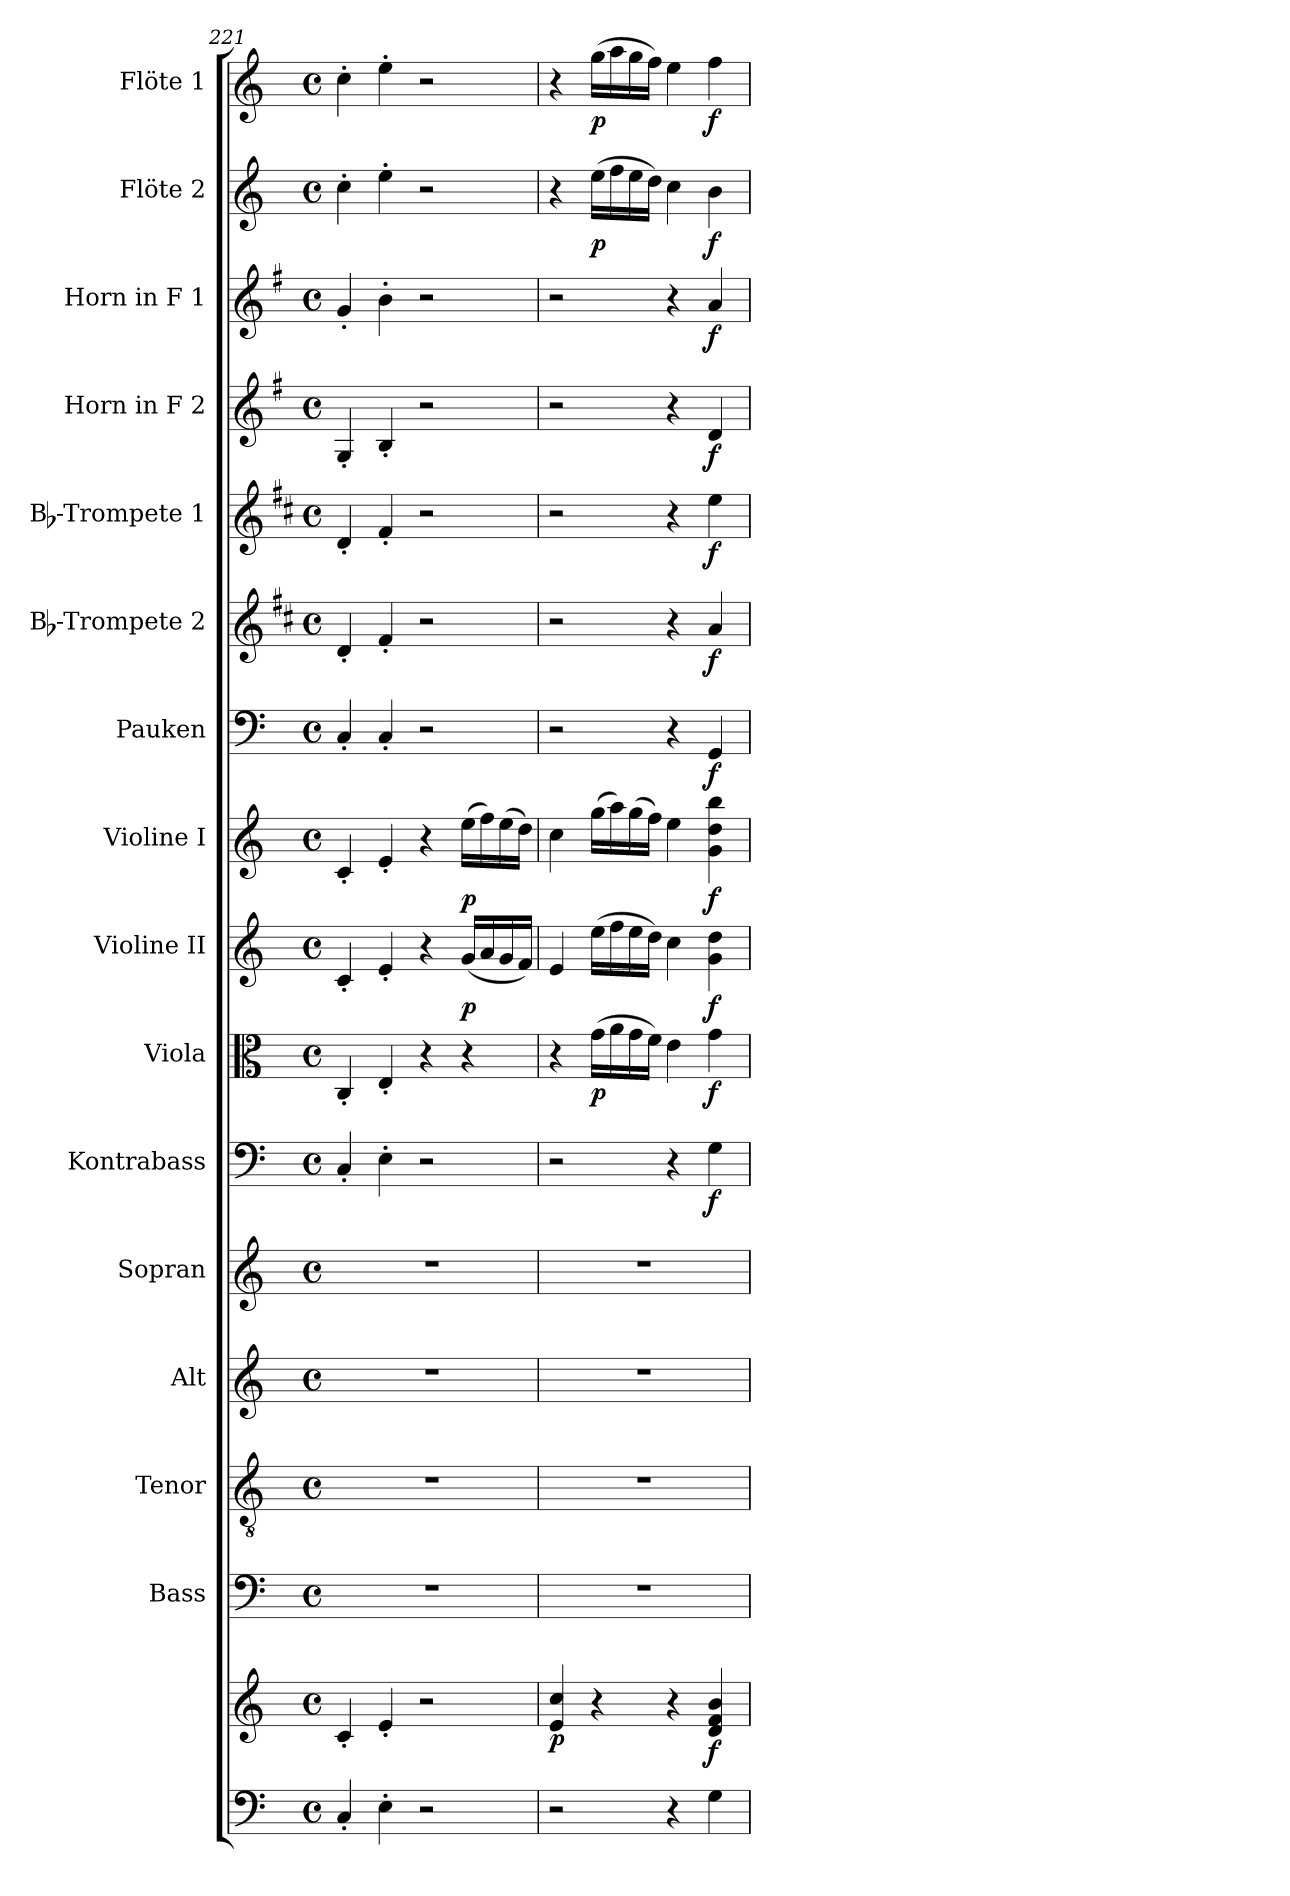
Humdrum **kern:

**kern	**kern	**dynam	**kern	**kern	**kern	**kern	**kern	**dynam	**kern	**dynam	**kern	**dynam	**kern	**dynam	**kern	**dynam	**kern	**dynam	**kern	**dynam	**kern	**dynam	**kern	**dynam	**kern	**dynam	**kern	**dynam
*part16	*part16	*part16	*part15	*part14	*part13	*part12	*part11	*part11	*part10	*part10	*part9	*part9	*part8	*part8	*part7	*part7	*part6	*part6	*part5	*part5	*part4	*part4	*part3	*part3	*part2	*part2	*part1	*part1
*staff17	*staff16	*staff16/17	*staff15	*staff14	*staff13	*staff12	*staff11	*staff11	*staff10	*staff10	*staff9	*staff9	*staff8	*staff8	*staff7	*staff7	*staff6	*staff6	*staff5	*staff5	*staff4	*staff4	*staff3	*staff3	*staff2	*staff2	*staff1	*staff1
*	*	*	*I"Bass	*I"Tenor	*I"Alt	*I"Sopran	*I"Kontrabass	*	*I"Viola	*	*I"Violine II	*	*I"Violine I	*	*I"Pauken	*	*I"Bb-Trompete 2	*	*I"Bb-Trompete 1	*	*I"Horn in F 2	*	*I"Horn in F 1	*	*I"Flöte 2	*	*I"Flöte 1	*
*	*	*	*I'B.	*I'T.	*I'A.	*I'S.	*I'Kb.	*	*I'Vla.	*	*I'Vl. II	*	*I'Vl. I	*	*I'Pk.	*	*I'Bb Trp. 2	*	*I'Bb Trp. 1	*	*	*	*	*	*I'Fl. 2	*	*I'Fl. 1	*
*clefF4	*clefG2	*	*clefF4	*clefGv2	*clefG2	*clefG2	*clefF4	*	*clefC3	*	*clefG2	*	*clefG2	*	*clefF4	*	*clefG2	*	*clefG2	*	*clefG2	*	*clefG2	*	*clefG2	*	*clefG2	*
*	*	*	*	*	*	*	*ITrd7c12	*	*	*	*	*	*	*	*	*	*ITrd1c2	*	*ITrd1c2	*	*ITrd4c7	*	*ITrd4c7	*	*	*	*	*
*k[]	*k[]	*	*k[]	*k[]	*k[]	*k[]	*k[]	*	*k[]	*	*k[]	*	*k[]	*	*k[]	*	*k[]	*	*k[]	*	*k[]	*	*k[]	*	*k[]	*	*k[]	*
*C:	*C:	*	*C:	*C:	*C:	*C:	*C:	*	*C:	*	*C:	*	*C:	*	*C:	*	*C:	*	*C:	*	*C:	*	*C:	*	*C:	*	*C:	*
*M4/4	*M4/4	*	*M4/4	*M4/4	*M4/4	*M4/4	*M4/4	*	*M4/4	*	*M4/4	*	*M4/4	*	*M4/4	*	*M4/4	*	*M4/4	*	*M4/4	*	*M4/4	*	*M4/4	*	*M4/4	*
*met(c)	*met(c)	*	*met(c)	*met(c)	*met(c)	*met(c)	*met(c)	*	*met(c)	*	*met(c)	*	*met(c)	*	*met(c)	*	*met(c)	*	*met(c)	*	*met(c)	*	*met(c)	*	*met(c)	*	*met(c)	*
=221	=221	=221	=221	=221	=221	=221	=221	=221	=221	=221	=221	=221	=221	=221	=221	=221	=221	=221	=221	=221	=221	=221	=221	=221	=221	=221	=221	=221
4C'</	4c'</	.	1r	1r	1r	1r	4CC'</	.	4C'</	.	4c'</	.	4c'</	.	4C'</	.	4c'</	.	4c'</	.	4C'</	.	4c'</	.	4cc'>\	.	4cc'>\	.
4E'>\	4e'</	.	.	.	.	.	4EE'>\	.	4E'</	.	4e'</	.	4e'</	.	4C'</	.	4e'</	.	4e'</	.	4E'</	.	4e'>\	.	4ee'>\	.	4ee'>\	.
2r	2r	.	.	.	.	.	2r	.	4r	.	4r	.	4r	.	2r	.	2r	.	2r	.	2r	.	2r	.	2r	.	2r	.
!	!	!	!	!	!	!	!	!	!	!	!	!LO:DY:b	!	!LO:DY:b	!	!	!	!	!	!	!	!	!	!	!	!	!	!
.	.	.	.	.	.	.	.	.	4r	.	(<16g/LL	p	(>16ee\LL	p	.	.	.	.	.	.	.	.	.	.	.	.	.	.
.	.	.	.	.	.	.	.	.	.	.	16a/	.	16ff\)	.	.	.	.	.	.	.	.	.	.	.	.	.	.	.
.	.	.	.	.	.	.	.	.	.	.	16g/	.	(>16ee\	.	.	.	.	.	.	.	.	.	.	.	.	.	.	.
.	.	.	.	.	.	.	.	.	.	.	16f/JJ)	.	16dd\JJ)	.	.	.	.	.	.	.	.	.	.	.	.	.	.	.
=222	=222	=222	=222	=222	=222	=222	=222	=222	=222	=222	=222	=222	=222	=222	=222	=222	=222	=222	=222	=222	=222	=222	=222	=222	=222	=222	=222	=222
!	!	!LO:DY:b	!	!	!	!	!	!	!	!	!	!	!	!	!	!	!	!	!	!	!	!	!	!	!	!	!	!
2r	4e/ 4cc/	p	1r	1r	1r	1r	2r	.	4r	.	4e/	.	4cc\	.	2r	.	2r	.	2r	.	2r	.	2r	.	4r	.	4r	.
!	!	!	!	!	!	!	!	!	!	!LO:DY:b	!	!	!	!	!	!	!	!	!	!	!	!	!	!	!	!LO:DY:b	!	!LO:DY:b
.	4r	.	.	.	.	.	.	.	(>16g\LL	p	(>16ee\LL	.	(>16gg\LL	.	.	.	.	.	.	.	.	.	.	.	(>16ee\LL	p	(>16gg\LL	p
.	.	.	.	.	.	.	.	.	16a\	.	16ff\	.	16aa\)	.	.	.	.	.	.	.	.	.	.	.	16ff\	.	16aa\	.
.	.	.	.	.	.	.	.	.	16g\	.	16ee\	.	(>16gg\	.	.	.	.	.	.	.	.	.	.	.	16ee\	.	16gg\	.
.	.	.	.	.	.	.	.	.	16f\JJ)	.	16dd\JJ)	.	16ff\JJ)	.	.	.	.	.	.	.	.	.	.	.	16dd\JJ)	.	16ff\JJ)	.
4r	4r	.	.	.	.	.	4r	.	4e\	.	4cc\	.	4ee\	.	4r	.	4r	.	4r	.	4r	.	4r	.	4cc\	.	4ee\	.
!	!	!LO:DY:b	!	!	!	!	!	!LO:DY:b	!	!LO:DY:b	!	!LO:DY:b	!	!LO:DY:b	!	!LO:DY:b	!	!LO:DY:b	!	!LO:DY:b	!	!LO:DY:b	!	!LO:DY:b	!	!LO:DY:b	!	!LO:DY:b
4G\	4d/ 4f/ 4b/	f	.	.	.	.	4GG\	f	4g\	f	4g\ 4dd\	f	4g\ 4dd\ 4bb\	f	4GG/	f	4g/	f	4dd\	f	4G/	f	4d/	f	4b\	f	4ff\	f
=	=	=	=	=	=	=	=	=	=	=	=	=	=	=	=	=	=	=	=	=	=	=	=	=	=	=	=	=
*-	*-	*-	*-	*-	*-	*-	*-	*-	*-	*-	*-	*-	*-	*-	*-	*-	*-	*-	*-	*-	*-	*-	*-	*-	*-	*-	*-	*-
